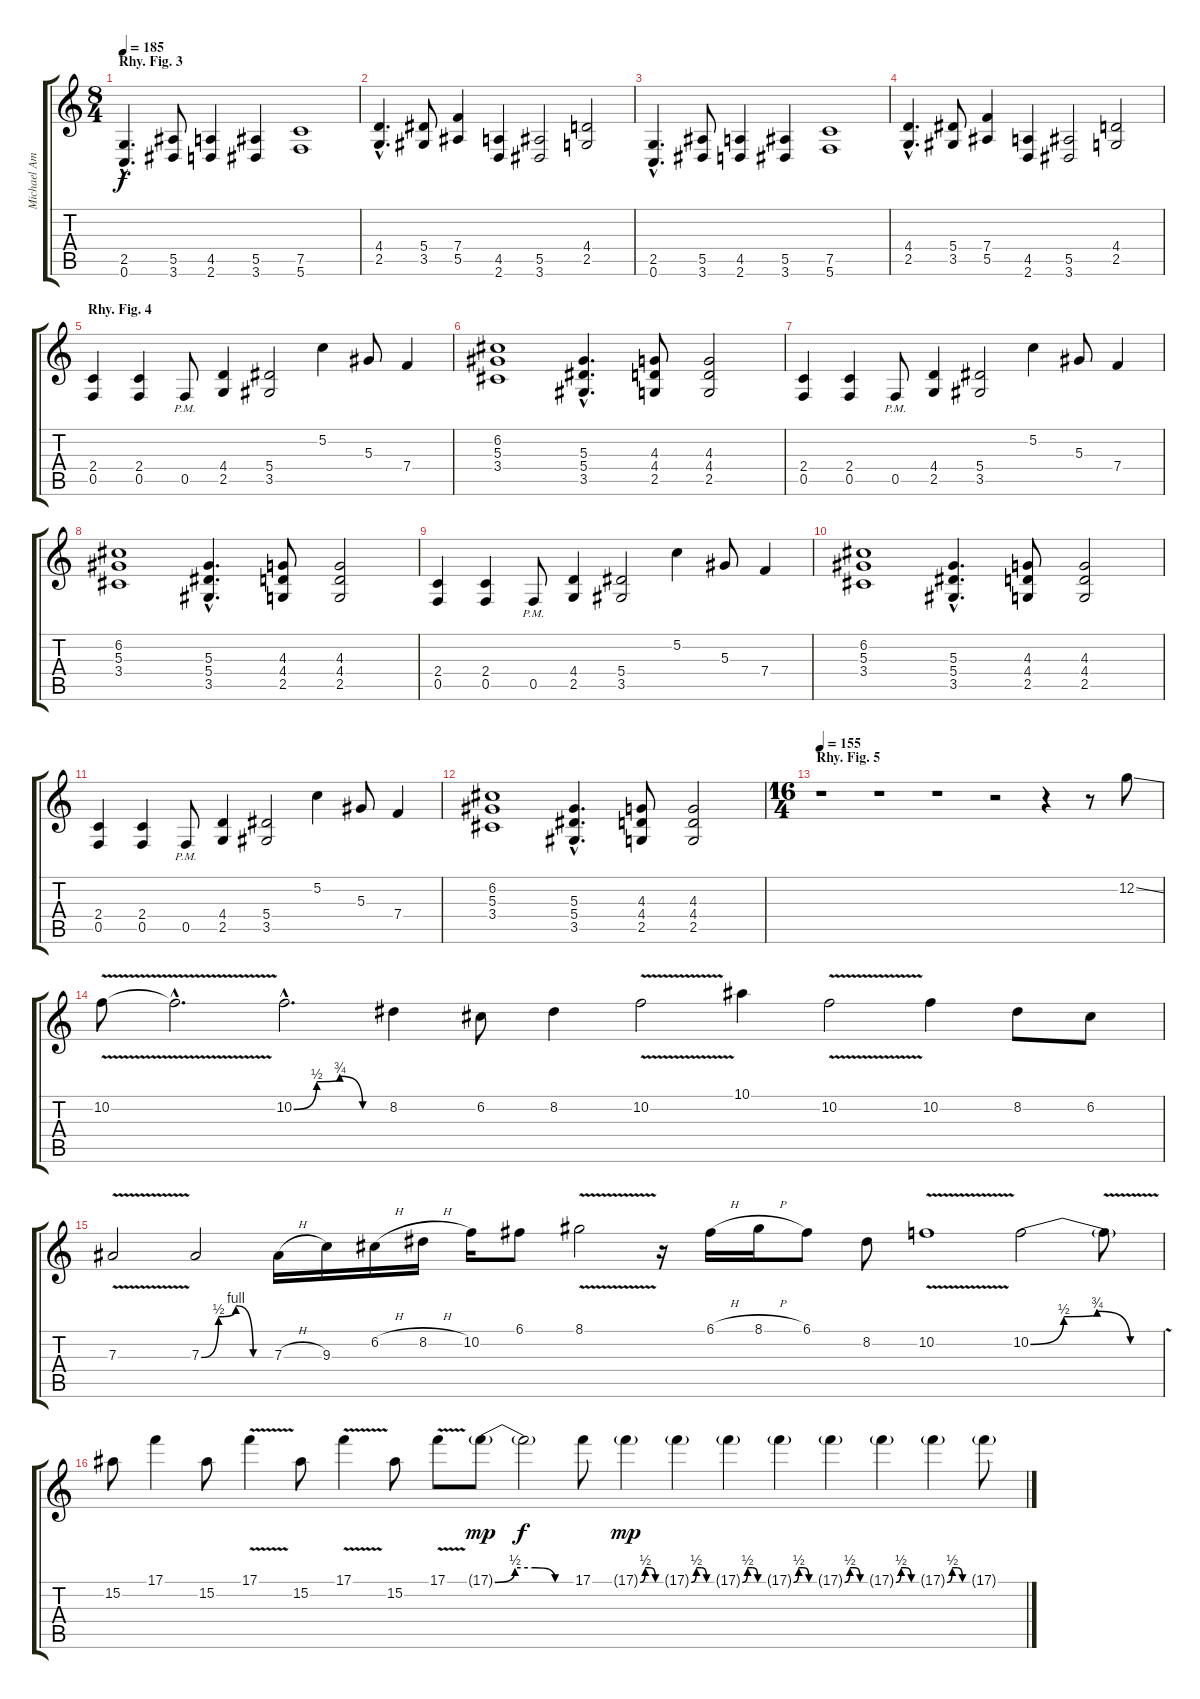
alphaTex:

\track ("Michael Amott" "Michael Am") {instrument distortionguitar}
\staff {score tabs}
\tuning (C4 G3 Eb3 Bb2 F2 C2) {hide}
\ts (8 4)
\section ("" "Rhy. Fig. 3")
\tempo 185
\clef g2
\ks c
(2.5{hac} 0.6{hac}).4{d dy f} (5.5 3.6).8 (4.5 2.6).4 (5.5 3.6).4 (7.5 5.6).1 |
(4.4{hac} 2.5{hac}).4{d} (5.4 3.5).8 (7.4 5.5).4 (4.5 2.6).4 (5.5 3.6).2 (4.4 2.5).2 |
(2.5{hac} 0.6{hac}).4{d} (5.5 3.6).8 (4.5 2.6).4 (5.5 3.6).4 (7.5 5.6).1 |
(4.4{hac} 2.5{hac}).4{d} (5.4 3.5).8 (7.4 5.5).4 (4.5 2.6).4 (5.5 3.6).2 (4.4 2.5).2 |
\section ("" "Rhy. Fig. 4")
(2.4 0.5).4 (2.4 0.5).4 0.5{pm}.8 (4.4 2.5).4 (5.4 3.5).2 5.2.4 5.3.8 7.4.4 |
(6.2 5.3 3.4).1 (5.3{hac} 5.4{hac} 3.5{hac}).4{d} (4.3 4.4 2.5).8 (4.3 4.4 2.5).2 |
(2.4 0.5).4 (2.4 0.5).4 0.5{pm}.8 (4.4 2.5).4 (5.4 3.5).2 5.2.4 5.3.8 7.4.4 |
(6.2 5.3 3.4).1 (5.3{hac} 5.4{hac} 3.5{hac}).4{d} (4.3 4.4 2.5).8 (4.3 4.4 2.5).2 |
(2.4 0.5).4 (2.4 0.5).4 0.5{pm}.8 (4.4 2.5).4 (5.4 3.5).2 5.2.4 5.3.8 7.4.4 |
(6.2 5.3 3.4).1 (5.3{hac} 5.4{hac} 3.5{hac}).4{d} (4.3 4.4 2.5).8 (4.3 4.4 2.5).2 |
(2.4 0.5).4 (2.4 0.5).4 0.5{pm}.8 (4.4 2.5).4 (5.4 3.5).2 5.2.4 5.3.8 7.4.4 |
(6.2 5.3 3.4).1 (5.3{hac} 5.4{hac} 3.5{hac}).4{d} (4.3 4.4 2.5).8 (4.3 4.4 2.5).2 |
\ts (16 4)
\section ("" "Rhy. Fig. 5")
\tempo 155
r.1 r.1 r.1 r.2 r.4 r.8 12.2{ss}.8 |
10.2{v}.8 10.2{hac t}.2{d} 10.2{be (custom 0 0 15 2 30 3 45 0 60 0) hac}.2{d} 8.2.4 6.2.8 8.2.4 10.2{v}.2 10.1.4 10.2{v}.2 10.2.4 8.2.8 6.2.8 |
7.3{v}.2 7.3{be (custom 0 0 15 2 30 4 45 0 60 0)}.2 7.3{h}.16 9.3.16 6.2{h}.16 8.2{h}.16 10.2.16 6.1.8 8.1{v}.2 r.16 6.1{h}.16 8.1{h}.16 6.1.8 8.2.8 10.2{v}.1 10.2{be (custom 0 0 15 2 30 3 45 0 60 0)}.2 10.2{v t}.8 |
15.2.8 17.1.4 15.2.8 17.1{v}.4 15.2.8 17.1{v}.4 15.2.8 17.1{v}.8 17.1{be (custom 0 0 15 2 30 2 45 0 60 0) g}.8{dy mp} 17.1{t}.2{dy f} 17.1.8 17.1{be (custom 0 0 15 2 30 2 45 0 60 0) g}.4{dy mp} 17.1{be (custom 0 0 15 2 30 2 45 0 60 0) g}.4 17.1{be (custom 0 0 15 2 30 2 45 0 60 0) g}.4 17.1{be (custom 0 0 15 2 30 2 45 0 60 0) g}.4 17.1{be (custom 0 0 15 2 30 2 45 0 60 0) g}.4 17.1{be (custom 0 0 15 2 30 2 45 0 60 0) g}.4 17.1{be (custom 0 0 15 2 30 2 45 0 60 0) g}.4 17.1{g}.8
